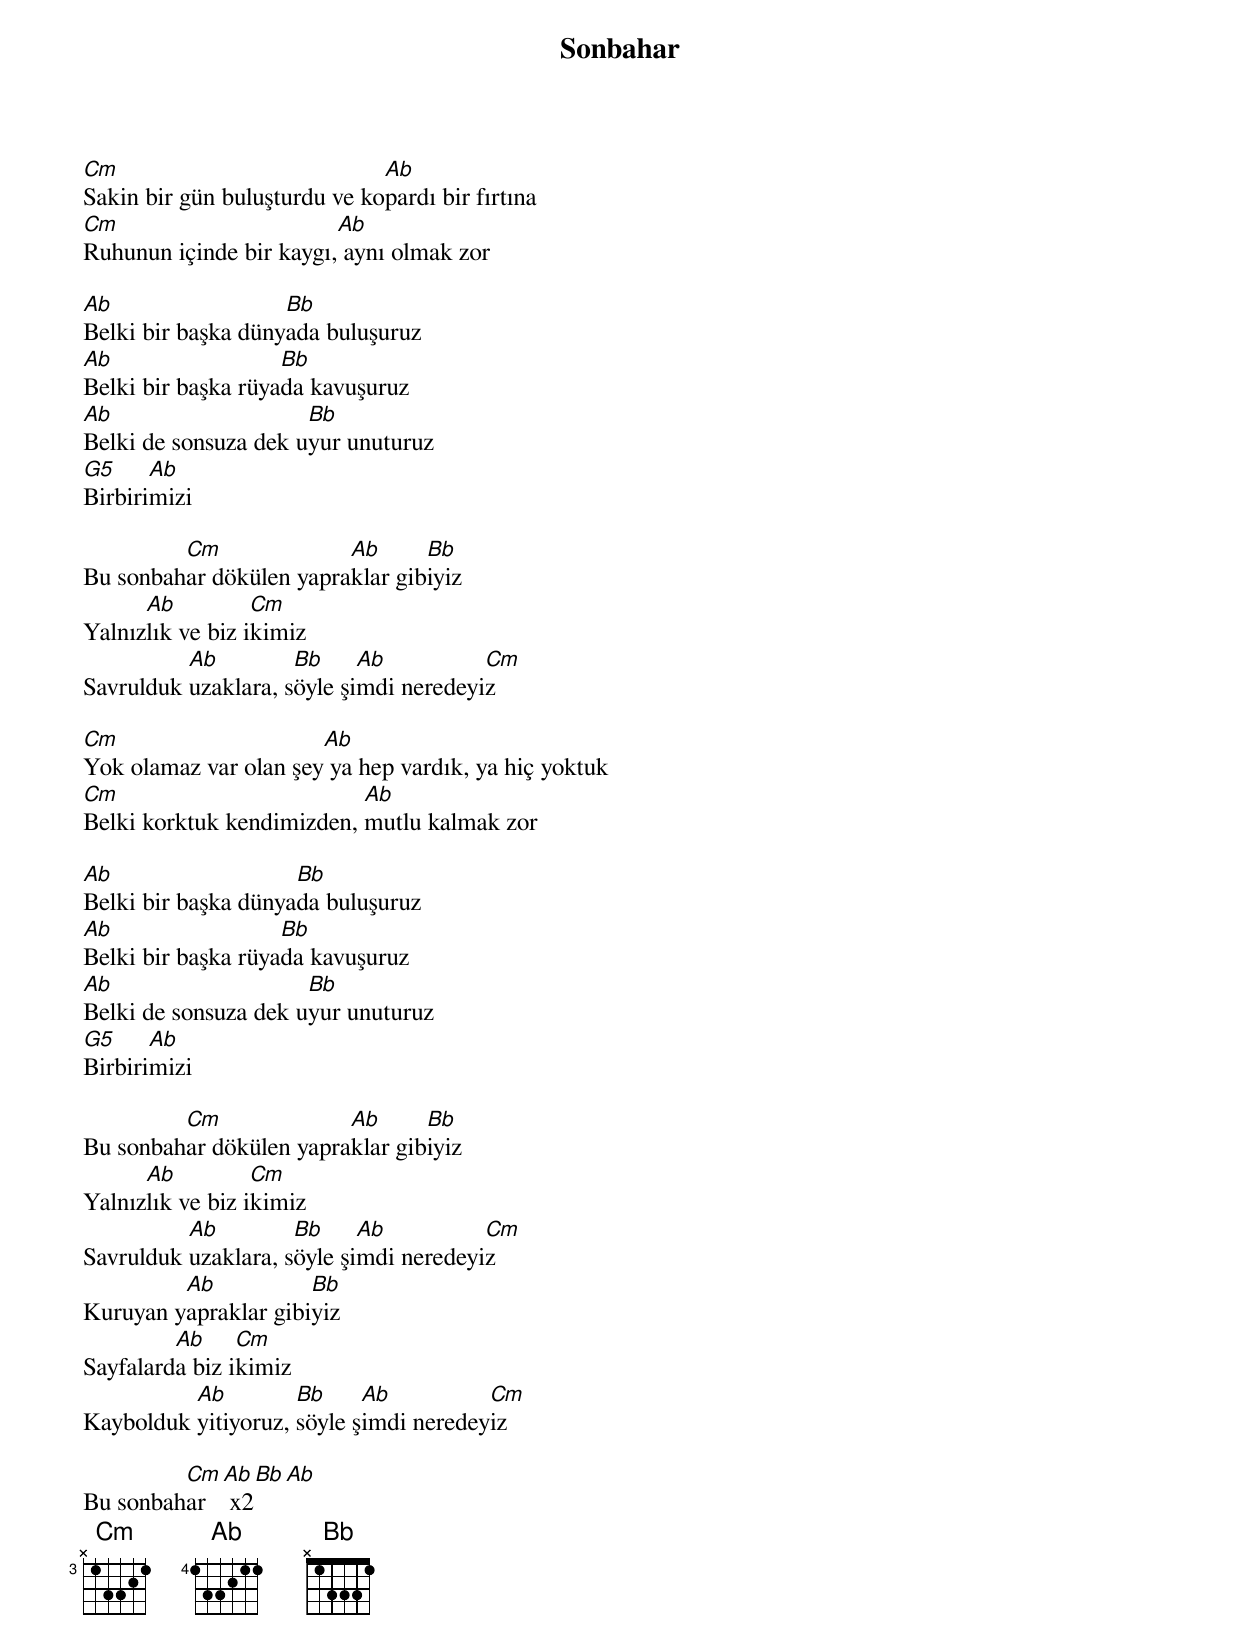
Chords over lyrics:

{title: Sonbahar}
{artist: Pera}

Cm                            Ab
Sakin bir gün buluşturdu ve kopardı bir fırtına
Cm                       Ab
Ruhunun içinde bir kaygı, aynı olmak zor

Ab                  Bb
Belki bir başka dünyada buluşuruz
Ab                  Bb
Belki bir başka rüyada kavuşuruz
Ab                    Bb
Belki de sonsuza dek uyur unuturuz
G5     Ab
Birbirimizi

         Cm              Ab      Bb
Bu sonbahar dökülen yapraklar gibiyiz
      Ab          Cm
Yalnızlık ve biz ikimiz
          Ab         Bb     Ab          Cm
Savrulduk uzaklara, söyle şimdi neredeyiz

Cm                     Ab
Yok olamaz var olan şey ya hep vardık, ya hiç yoktuk
Cm                         Ab
Belki korktuk kendimizden, mutlu kalmak zor

Ab                   Bb
Belki bir başka dünyada buluşuruz
Ab                  Bb
Belki bir başka rüyada kavuşuruz
Ab                    Bb
Belki de sonsuza dek uyur unuturuz
G5     Ab
Birbirimizi

         Cm              Ab      Bb
Bu sonbahar dökülen yapraklar gibiyiz
      Ab          Cm
Yalnızlık ve biz ikimiz
          Ab         Bb     Ab          Cm
Savrulduk uzaklara, söyle şimdi neredeyiz​
         Ab           Bb
Kuruyan yapraklar gibiyiz
         Ab     Cm
Sayfalarda biz ikimiz
          Ab         Bb     Ab          Cm
Kaybolduk yitiyoruz, söyle şimdi neredeyiz

         Cm Ab Bb Ab
Bu sonbahar  x2
